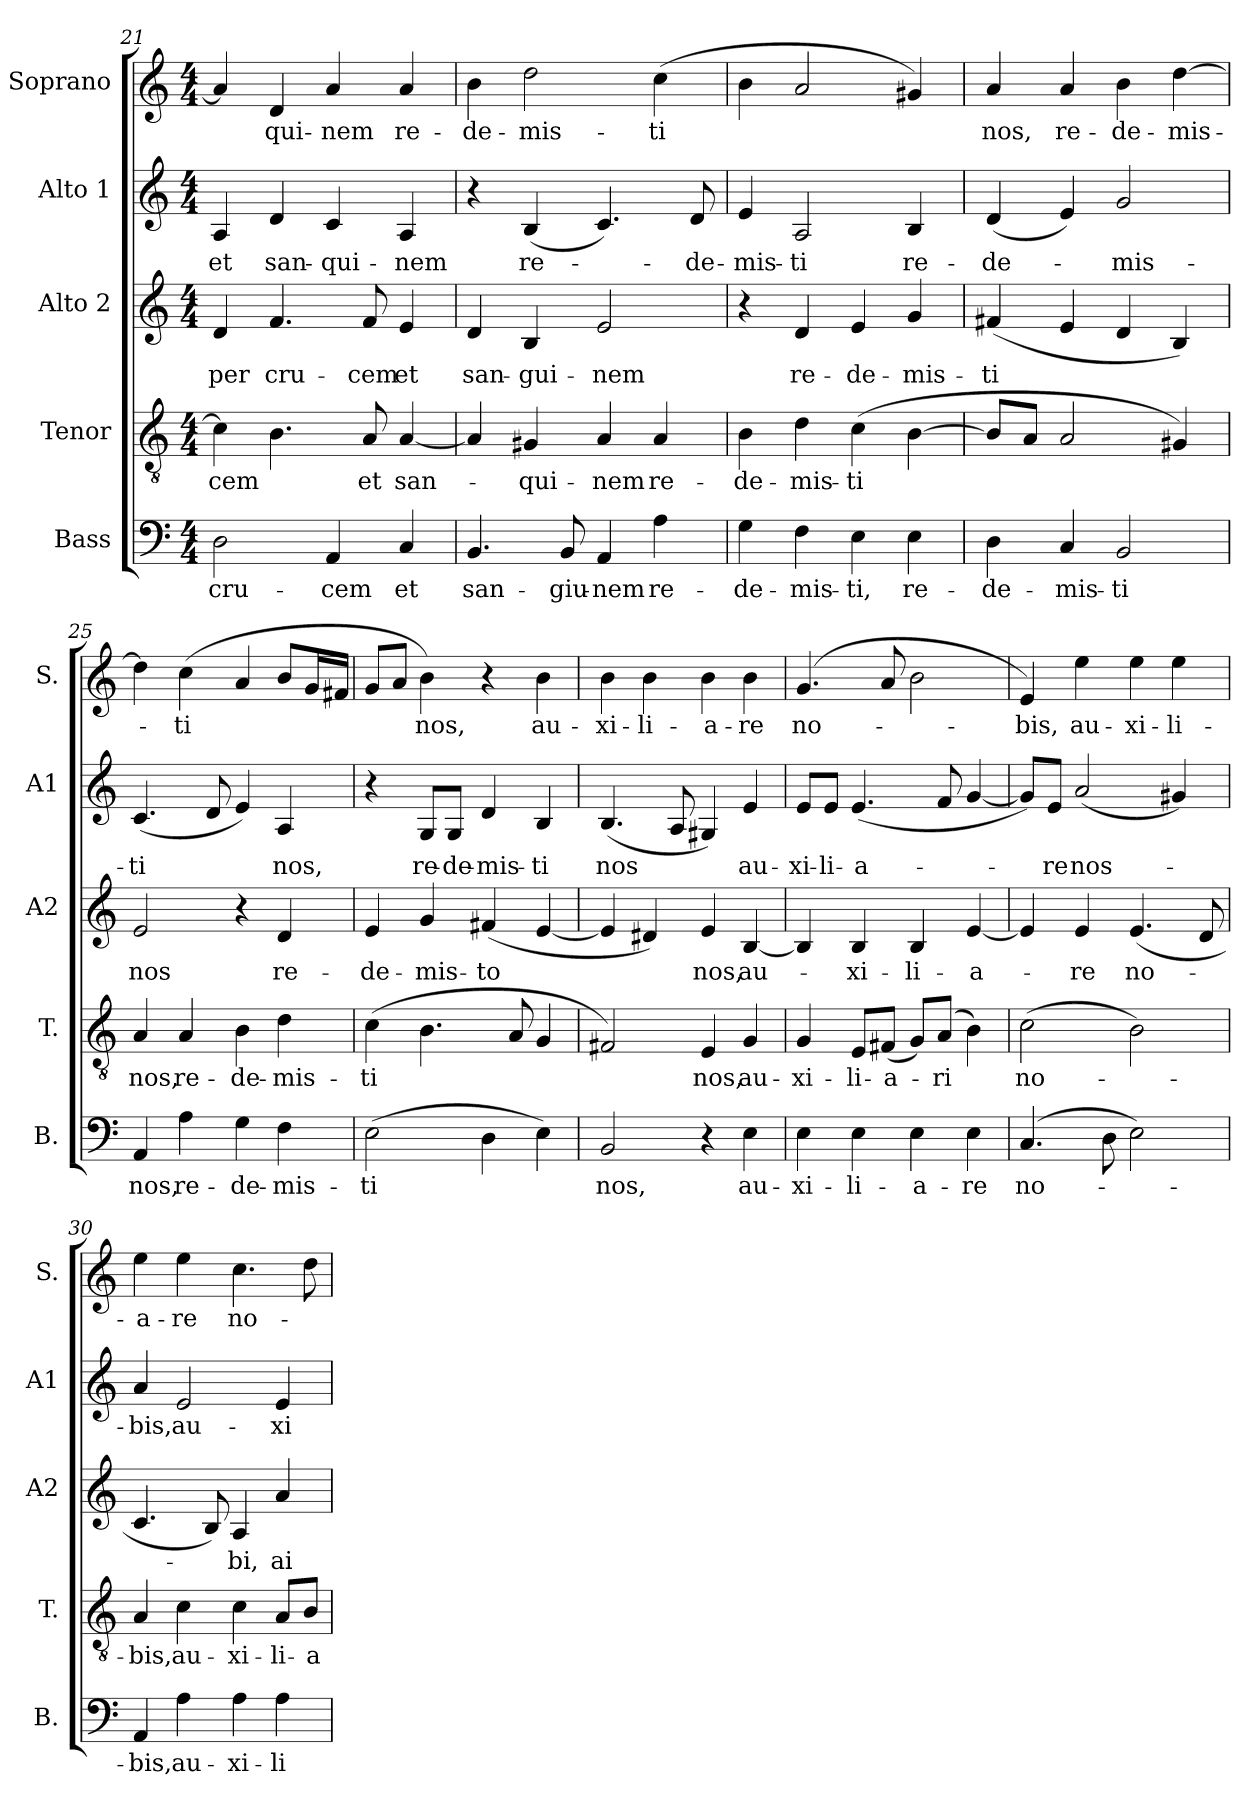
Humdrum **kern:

**kern	**text	**kern	**text	**kern	**text	**kern	**text	**kern	**text
*part5	*part5	*part4	*part4	*part3	*part3	*part2	*part2	*part1	*part1
*staff5	*staff5	*staff4	*staff4	*staff3	*staff3	*staff2	*staff2	*staff1	*staff1
*I"Bass	*	*I"Tenor	*	*I"Alto 2	*	*I"Alto 1	*	*I"Soprano	*
*I'B.	*	*I'T.	*	*I'A2	*	*I'A1	*	*I'S.	*
*clefF4	*	*clefGv2	*	*clefG2	*	*clefG2	*	*clefG2	*
*k[]	*	*k[]	*	*k[]	*	*k[]	*	*k[]	*
*M4/4	*	*M4/4	*	*M4/4	*	*M4/4	*	*M4/4	*
=21	=21	=21	=21	=21	=21	=21	=21	=21	=21
!	!LO:LY:b	!	!LO:LY:b	!	!LO:LY:b	!	!LO:LY:b	!	!
2D\	cru-	4c\]	-cem	4d/	per	4A/	et	4a/]	.
!	!	!	!	!	!LO:LY:b	!	!LO:LY:b	!	!LO:LY:b
.	.	4.B\	.	4.f/	cru-	4d/	san-	4d/	-qui-
!	!LO:LY:b	!	!	!	!	!	!LO:LY:b	!	!LO:LY:b
4AA/	-cem	.	.	.	.	4c/	-qui-	4a/	-nem
!	!	!	!LO:LY:b	!	!LO:LY:b	!	!	!	!
.	.	8A/	et	8f/	-cem	.	.	.	.
!	!LO:LY:b	!	!LO:LY:b	!	!LO:LY:b	!	!LO:LY:b	!	!LO:LY:b
4C/	et	[4A/	san-	4e/	et	4A/	-nem	4a/	re-
=22	=22	=22	=22	=22	=22	=22	=22	=22	=22
!	!LO:LY:b	!	!	!	!LO:LY:b	!	!	!	!LO:LY:b
4.BB/	san-	4A/]	.	4d/	san-	4r	.	4b\	-de-
!	!	!	!LO:LY:b	!	!LO:LY:b	!	!LO:LY:b	!	!LO:LY:b
.	.	4G#X/	-qui-	4B/	-gui-	(<4B/	re-	2dd\	-mis-
!	!LO:LY:b	!	!	!	!	!	!	!	!
8BB/	-giu-	.	.	.	.	.	.	.	.
!	!LO:LY:b	!	!LO:LY:b	!	!LO:LY:b	!	!	!	!
4AA/	-nem	4A/	-nem	2e/	-nem	4.c/)	.	.	.
!	!LO:LY:b	!	!LO:LY:b	!	!	!	!	!	!LO:LY:b
4A\	re-	4A/	re-	.	.	.	.	(>4cc\	-ti
!	!	!	!	!	!	!	!LO:LY:b	!	!
.	.	.	.	.	.	8d/	-de-	.	.
!!LO:PB:g=z
=23	=23	=23	=23	=23	=23	=23	=23	=23	=23
!	!LO:LY:b	!	!LO:LY:b	!	!	!	!LO:LY:b	!	!
4G\	-de-	4B\	-de-	4r	.	4e/	-mis-	4b\	.
!	!LO:LY:b	!	!LO:LY:b	!	!LO:LY:b	!	!LO:LY:b	!	!
4F\	-mis-	4d\	-mis-	4d/	re-	2A/	-ti	2a/	.
!	!LO:LY:b	!	!LO:LY:b	!	!LO:LY:b	!	!	!	!
4E\	-ti,	(>4c\	-ti	4e/	-de-	.	.	.	.
!	!LO:LY:b	!	!	!	!LO:LY:b	!	!LO:LY:b	!	!
4E\	re-	[4B\	.	4g/	-mis-	4B/	re-	4g#X/)	.
=24	=24	=24	=24	=24	=24	=24	=24	=24	=24
!	!LO:LY:b	!	!	!	!LO:LY:b	!	!LO:LY:b	!	!LO:LY:b
4D\	-de-	8B/L]	.	(<4f#X/	-ti	(<4d/	-de-	4a/	nos,
.	.	8A/J	.	.	.	.	.	.	.
!	!LO:LY:b	!	!	!	!	!	!	!	!LO:LY:b
4C/	-mis-	2A/	.	4e/	.	4e/)	.	4a/	re-
!	!LO:LY:b	!	!	!	!	!	!LO:LY:b	!	!LO:LY:b
2BB/	-ti	.	.	4d/	.	2g/	-mis-	4b\	-de-
!	!	!	!	!	!	!	!	!	!LO:LY:b
.	.	4G#X/)	.	4B/)	.	.	.	[4dd\	-mis-
=25	=25	=25	=25	=25	=25	=25	=25	=25	=25
!	!LO:LY:b	!	!LO:LY:b	!	!LO:LY:b	!	!LO:LY:b	!	!
4AA/	nos,	4A/	nos,	2e/	nos	(<4.c/	-ti	4dd\]	.
!	!LO:LY:b	!	!LO:LY:b	!	!	!	!	!	!LO:LY:b
4A\	re-	4A/	re-	.	.	.	.	(>4cc\	-ti
.	.	.	.	.	.	8d/	.	.	.
!	!LO:LY:b	!	!LO:LY:b	!	!	!	!	!	!
4G\	-de-	4B\	-de-	4r	.	4e/)	.	4a/	.
!	!LO:LY:b	!	!LO:LY:b	!	!LO:LY:b	!	!LO:LY:b	!	!
4F\	-mis-	4d\	-mis-	4d/	re-	4A/	nos,	8b/L	.
.	.	.	.	.	.	.	.	16g/L	.
.	.	.	.	.	.	.	.	16f#X/JJ	.
=26	=26	=26	=26	=26	=26	=26	=26	=26	=26
!	!LO:LY:b	!	!LO:LY:b	!	!LO:LY:b	!	!	!	!
(>2E\	-ti	(>4c\	ti	4e/	-de-	4r	.	8g/L	.
.	.	.	.	.	.	.	.	8a/J	.
!	!	!	!	!	!LO:LY:b	!	!LO:LY:b	!	!LO:LY:b
.	.	4.B\	.	4g/	-mis-	8G/L	re-	4b\)	nos,
!	!	!	!	!	!	!	!LO:LY:b	!	!
.	.	.	.	.	.	8G/J	-de-	.	.
!	!	!	!	!	!LO:LY:b	!	!LO:LY:b	!	!
4D\	.	.	.	(<4f#X/	-to	4d/	-mis-	4r	.
.	.	8A/	.	.	.	.	.	.	.
!	!	!	!	!	!	!	!LO:LY:b	!	!LO:LY:b
4E\)	.	4G/	.	[4e/	.	4B/	-ti	4b\	au-
=27	=27	=27	=27	=27	=27	=27	=27	=27	=27
!	!LO:LY:b	!	!	!	!	!	!LO:LY:b	!	!LO:LY:b
2BB/	nos,	2F#X/)	.	4e/]	.	(<4.B/	nos	4b\	-xi-
!	!	!	!	!	!	!	!	!	!LO:LY:b
.	.	.	.	4d#X/)	.	.	.	4b\	-li-
.	.	.	.	.	.	8A/	.	.	.
!	!	!	!LO:LY:b	!	!LO:LY:b	!	!	!	!LO:LY:b
4r	.	4E/	nos,	4e/	nos,	4G#X/)	.	4b\	-a-
!	!LO:LY:b	!	!LO:LY:b	!	!LO:LY:b	!	!LO:LY:b	!	!LO:LY:b
4E\	au-	4G/	au-	[4B/	au-	4e/	au-	4b\	-re
!!LO:LB:g=z
=28	=28	=28	=28	=28	=28	=28	=28	=28	=28
!	!LO:LY:b	!	!LO:LY:b	!	!	!	!LO:LY:b	!	!LO:LY:b
4E\	-xi-	4G/	-xi-	4B/]	.	8e/L	-xi-	(>4.g/	no-
!	!	!	!	!	!	!	!LO:LY:b	!	!
.	.	.	.	.	.	8e/J	-li-	.	.
!	!LO:LY:b	!	!LO:LY:b	!	!LO:LY:b	!	!LO:LY:b	!	!
4E\	-li-	8E/L	-li-	4B/	-xi-	(<4.e/	-a-	.	.
!	!	!	!LO:LY:b	!	!	!	!	!	!
.	.	(<8F#X/J	-a-	.	.	.	.	8a/	.
!	!LO:LY:b	!	!	!	!LO:LY:b	!	!	!	!
4E\	-a-	8G/L)	.	4B/	-li-	.	.	2b\	.
!	!	!	!LO:LY:b	!	!	!	!	!	!
.	.	(>8A/J	-ri	.	.	8f/	.	.	.
!	!LO:LY:b	!	!	!	!LO:LY:b	!	!	!	!
4E\	-re	4B\)	.	[4e/	-a-	[4g/	.	.	.
=29	=29	=29	=29	=29	=29	=29	=29	=29	=29
!	!LO:LY:b	!	!LO:LY:b	!	!	!	!	!	!LO:LY:b
(>4.C/	no-	(>2c\	no-	4e/]	.	8g/L])	.	4e/)	-bis,
!	!	!	!	!	!	!	!LO:LY:b	!	!
.	.	.	.	.	.	8e/J	-re	.	.
!	!	!	!	!	!LO:LY:b	!	!LO:LY:b	!	!LO:LY:b
.	.	.	.	4e/	-re	(<2a/	nos-	4ee\	au-
8D\	.	.	.	.	.	.	.	.	.
!	!	!	!	!	!LO:LY:b	!	!	!	!LO:LY:b
2E\)	.	2B\)	.	(<4.e/	no-	.	.	4ee\	-xi-
!	!	!	!	!	!	!	!	!	!LO:LY:b
.	.	.	.	.	.	4g#X/)	.	4ee\	-li-
.	.	.	.	8d/	.	.	.	.	.
=30	=30	=30	=30	=30	=30	=30	=30	=30	=30
!	!LO:LY:b	!	!LO:LY:b	!	!	!	!LO:LY:b	!	!LO:LY:b
4AA/	-bis,	4A/	-bis,	4.c/	.	4a/	-bis,	4ee\	-a-
!	!LO:LY:b	!	!LO:LY:b	!	!	!	!LO:LY:b	!	!LO:LY:b
4A\	au-	4c\	au-	.	.	2e/	au-	4ee\	-re
.	.	.	.	8B/)	.	.	.	.	.
!	!LO:LY:b	!	!LO:LY:b	!	!LO:LY:b	!	!	!	!LO:LY:b
4A\	-xi-	4c\	-xi-	4A/	-bi,	.	.	4.cc\	no-
!	!LO:LY:b	!	!LO:LY:b	!	!LO:LY:b	!	!LO:LY:b	!	!
4A\	-li-	8A/L	-li-	4a/	ai-	4e/	-xi-	.	.
!	!	!	!LO:LY:b	!	!	!	!	!	!
.	.	8B/J	-a-	.	.	.	.	8dd\	.
=	=	=	=	=	=	=	=	=	=
*-	*-	*-	*-	*-	*-	*-	*-	*-	*-
